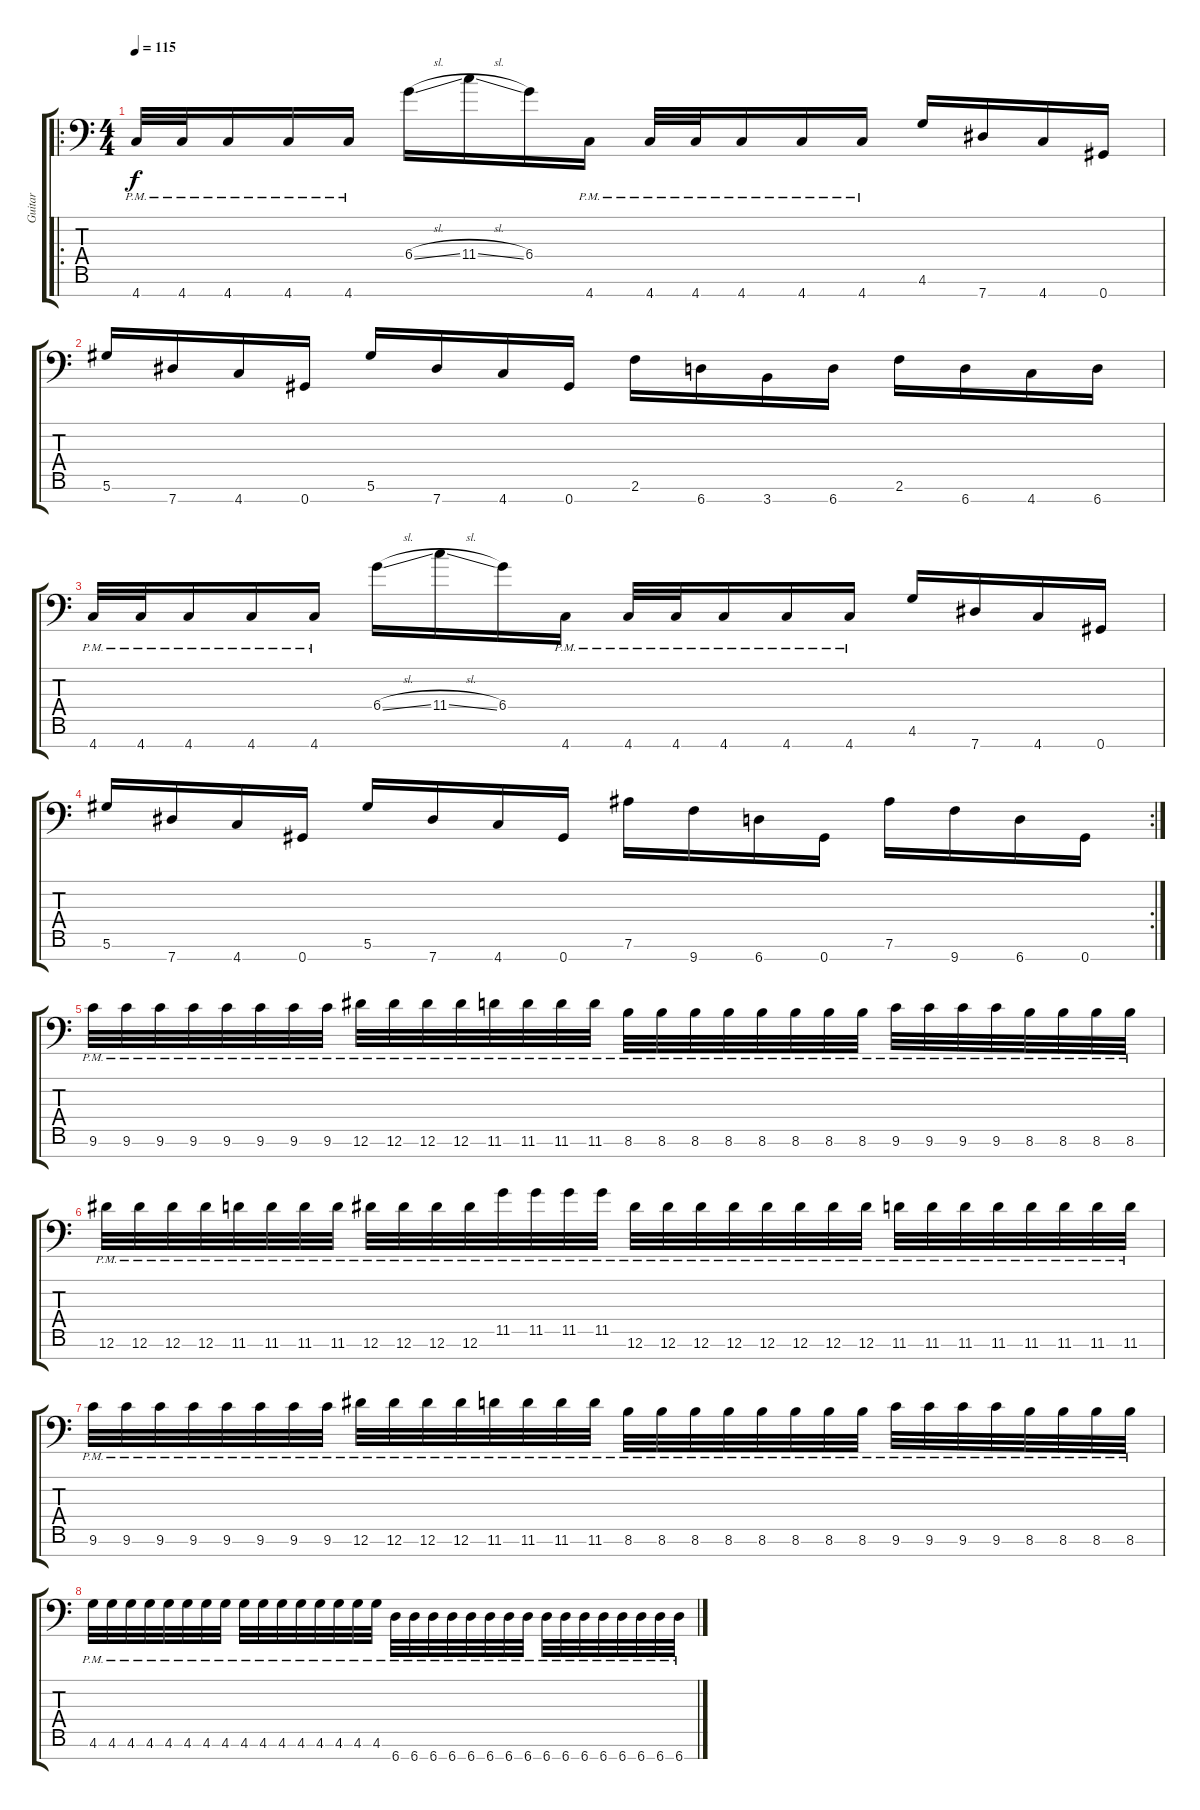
\track ("Guitar" "Guitar") {instrument distortionguitar}
\staff {score tabs}
\tuning (Eb4 Bb3 Gb3 Db3 Ab2 Eb2 Ab1) {hide}
\ro
\ts (4 4)
\tempo 115
\clef f4
\ks c
4.7{pm}.32{dy f} 4.7{pm}.32 4.7{pm}.16 4.7{pm}.16 4.7{pm}.16 6.4{sl}.16 11.4{sl}.16 6.4.16 4.7{pm}.16 4.7{pm}.32 4.7{pm}.32 4.7{pm}.16 4.7{pm}.16 4.7{pm}.16 4.6.16 7.7.16 4.7.16 0.7.16 |
5.6.16 7.7.16 4.7.16 0.7.16 5.6.16 7.7.16 4.7.16 0.7.16 2.6.16 6.7.16 3.7.16 6.7.16 2.6.16 6.7.16 4.7.16 6.7.16 |
4.7{pm}.32 4.7{pm}.32 4.7{pm}.16 4.7{pm}.16 4.7{pm}.16 6.4{sl}.16 11.4{sl}.16 6.4.16 4.7{pm}.16 4.7{pm}.32 4.7{pm}.32 4.7{pm}.16 4.7{pm}.16 4.7{pm}.16 4.6.16 7.7.16 4.7.16 0.7.16 |
\rc 2
5.6.16 7.7.16 4.7.16 0.7.16 5.6.16 7.7.16 4.7.16 0.7.16 7.6.16 9.7.16 6.7.16 0.7.16 7.6.16 9.7.16 6.7.16 0.7.16 |
9.6{pm}.32 9.6{pm}.32 9.6{pm}.32 9.6{pm}.32 9.6{pm}.32 9.6{pm}.32 9.6{pm}.32 9.6{pm}.32 12.6{pm}.32 12.6{pm}.32 12.6{pm}.32 12.6{pm}.32 11.6{pm}.32 11.6{pm}.32 11.6{pm}.32 11.6{pm}.32 8.6{pm}.32 8.6{pm}.32 8.6{pm}.32 8.6{pm}.32 8.6{pm}.32 8.6{pm}.32 8.6{pm}.32 8.6{pm}.32 9.6{pm}.32 9.6{pm}.32 9.6{pm}.32 9.6{pm}.32 8.6{pm}.32 8.6{pm}.32 8.6{pm}.32 8.6{pm}.32 |
12.6{pm}.32 12.6{pm}.32 12.6{pm}.32 12.6{pm}.32 11.6{pm}.32 11.6{pm}.32 11.6{pm}.32 11.6{pm}.32 12.6{pm}.32 12.6{pm}.32 12.6{pm}.32 12.6{pm}.32 11.5{pm}.32 11.5{pm}.32 11.5{pm}.32 11.5{pm}.32 12.6{pm}.32 12.6{pm}.32 12.6{pm}.32 12.6{pm}.32 12.6{pm}.32 12.6{pm}.32 12.6{pm}.32 12.6{pm}.32 11.6{pm}.32 11.6{pm}.32 11.6{pm}.32 11.6{pm}.32 11.6{pm}.32 11.6{pm}.32 11.6{pm}.32 11.6{pm}.32 |
9.6{pm}.32 9.6{pm}.32 9.6{pm}.32 9.6{pm}.32 9.6{pm}.32 9.6{pm}.32 9.6{pm}.32 9.6{pm}.32 12.6{pm}.32 12.6{pm}.32 12.6{pm}.32 12.6{pm}.32 11.6{pm}.32 11.6{pm}.32 11.6{pm}.32 11.6{pm}.32 8.6{pm}.32 8.6{pm}.32 8.6{pm}.32 8.6{pm}.32 8.6{pm}.32 8.6{pm}.32 8.6{pm}.32 8.6{pm}.32 9.6{pm}.32 9.6{pm}.32 9.6{pm}.32 9.6{pm}.32 8.6{pm}.32 8.6{pm}.32 8.6{pm}.32 8.6{pm}.32 |
4.6{pm}.32 4.6{pm}.32 4.6{pm}.32 4.6{pm}.32 4.6{pm}.32 4.6{pm}.32 4.6{pm}.32 4.6{pm}.32 4.6{pm}.32 4.6{pm}.32 4.6{pm}.32 4.6{pm}.32 4.6{pm}.32 4.6{pm}.32 4.6{pm}.32 4.6{pm}.32 6.7{pm}.32 6.7{pm}.32 6.7{pm}.32 6.7{pm}.32 6.7{pm}.32 6.7{pm}.32 6.7{pm}.32 6.7{pm}.32 6.7{pm}.32 6.7{pm}.32 6.7{pm}.32 6.7{pm}.32 6.7{pm}.32 6.7{pm}.32 6.7{pm}.32 6.7{pm}.32
